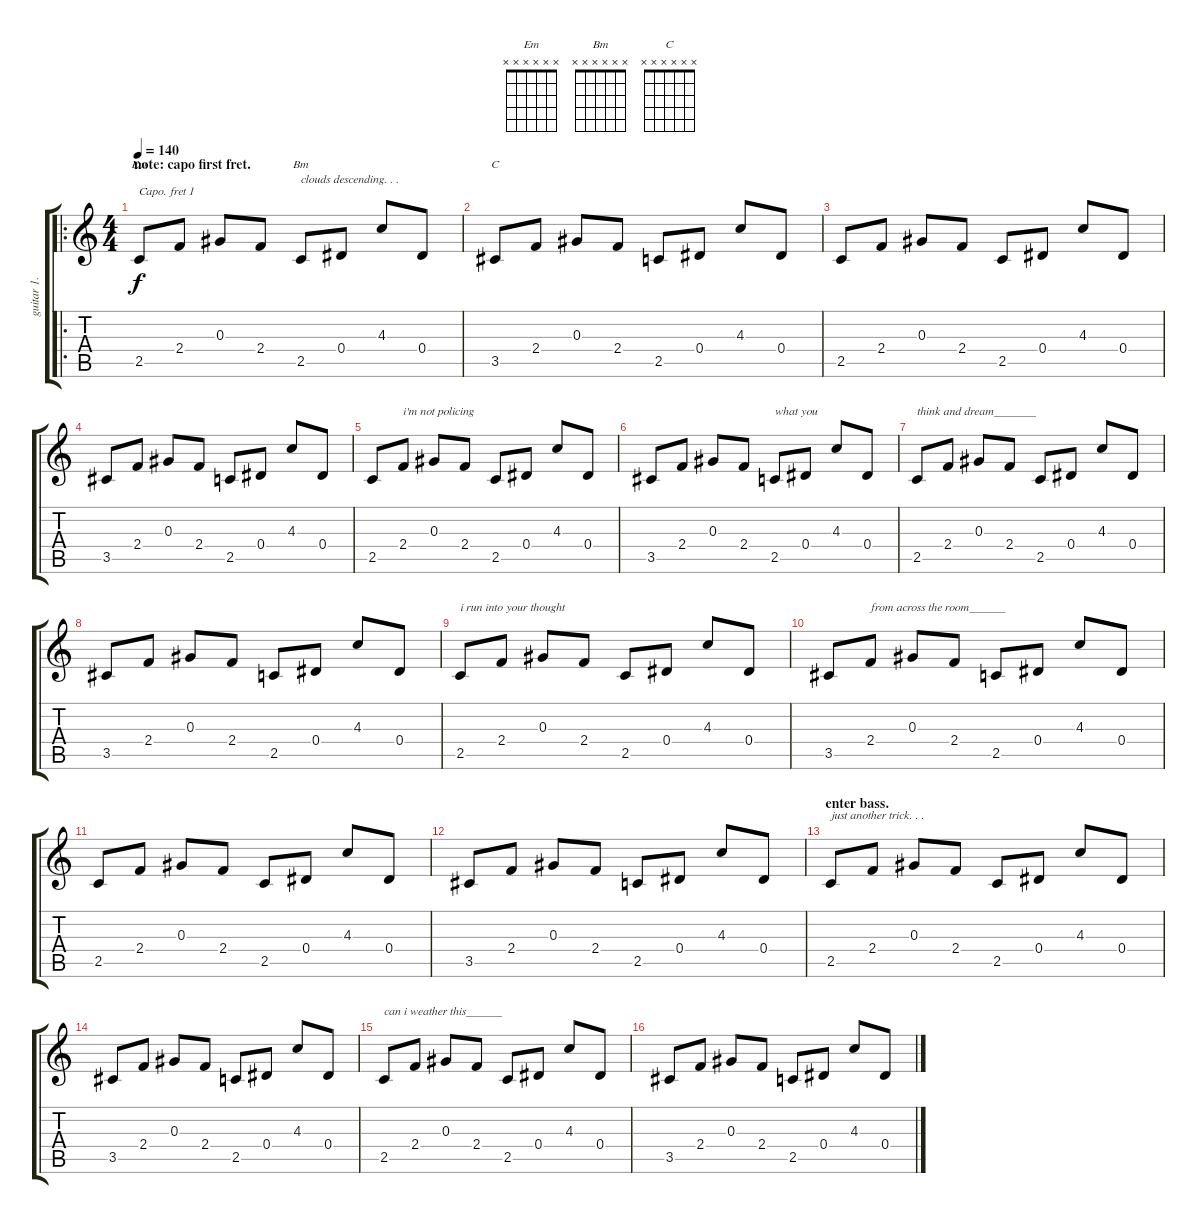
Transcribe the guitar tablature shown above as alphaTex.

\track ("guitar 1." "guitar 1.") {instrument acousticguitarsteel}
\staff {score tabs}
\capo 1
\tuning (E4 B3 G3 D3 A2 E2) {hide}
\chord ("Em" x x x x x x) {firstfret 0}
\chord ("Bm" x x x x x x) {firstfret 0}
\chord ("C" x x x x x x) {firstfret 0}
\ro
\ts (4 4)
\section ("" "note: capo first fret.")
\tempo 140
\clef g2
\ks c
2.5.8{ch "Em" dy f instrument acousticguitarsteel} 2.4.8 0.3.8 2.4.8 2.5.8{ch "Bm" txt "clouds descending. . ."} 0.4.8 4.3.8 0.4.8 |
3.5.8{ch "C"} 2.4.8 0.3.8 2.4.8 2.5.8 0.4.8 4.3.8 0.4.8 |
2.5.8 2.4.8 0.3.8 2.4.8 2.5.8 0.4.8 4.3.8 0.4.8 |
3.5.8 2.4.8 0.3.8 2.4.8 2.5.8 0.4.8 4.3.8 0.4.8 |
2.5.8 2.4.8{txt "i'm not policing"} 0.3.8 2.4.8 2.5.8 0.4.8 4.3.8 0.4.8 |
3.5.8 2.4.8 0.3.8 2.4.8 2.5.8{txt "what you"} 0.4.8 4.3.8 0.4.8 |
2.5.8{txt "think and dream_______"} 2.4.8 0.3.8 2.4.8 2.5.8 0.4.8 4.3.8 0.4.8 |
3.5.8 2.4.8 0.3.8 2.4.8 2.5.8 0.4.8 4.3.8 0.4.8 |
2.5.8{txt "i run into your thought"} 2.4.8 0.3.8 2.4.8 2.5.8 0.4.8 4.3.8 0.4.8 |
3.5.8 2.4.8{txt "from across the room______"} 0.3.8 2.4.8 2.5.8 0.4.8 4.3.8 0.4.8 |
2.5.8 2.4.8 0.3.8 2.4.8 2.5.8 0.4.8 4.3.8 0.4.8 |
3.5.8 2.4.8 0.3.8 2.4.8 2.5.8 0.4.8 4.3.8 0.4.8 |
\section ("" "enter bass.")
2.5.8{txt "just another trick. . ."} 2.4.8 0.3.8 2.4.8 2.5.8 0.4.8 4.3.8 0.4.8 |
3.5.8 2.4.8 0.3.8 2.4.8 2.5.8 0.4.8 4.3.8 0.4.8 |
2.5.8{txt "can i weather this______"} 2.4.8 0.3.8 2.4.8 2.5.8 0.4.8 4.3.8 0.4.8 |
3.5.8 2.4.8 0.3.8 2.4.8 2.5.8 0.4.8 4.3.8 0.4.8
